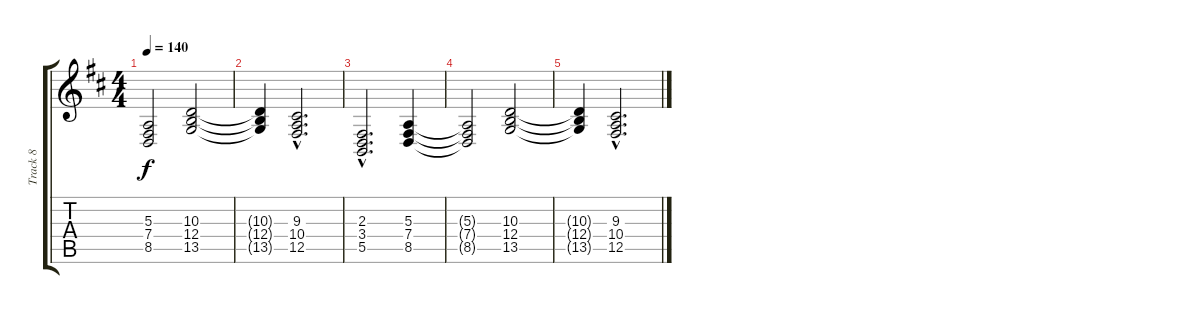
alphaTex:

\track ("Track 8" "Track 8") {instrument synthstrings1}
\staff {score tabs}
\tuning (Db4 Ab3 E3 B2 Gb2 B1) {hide}
\ts (4 4)
\tempo 140
\clef g2
\ks bminor
(5.3{t} 7.4{t} 8.5{t}).2{dy f} (10.3 12.4 13.5).2 |
(10.3{t} 12.4{t} 13.5{t}).4 (9.3{hac} 10.4{hac} 12.5{hac}).2{d} |
(2.3{hac} 3.4{hac} 5.5{hac}).2{d} (5.3 7.4 8.5).4 |
(5.3{t} 7.4{t} 8.5{t}).2 (10.3 12.4 13.5).2 |
(10.3{t} 12.4{t} 13.5{t}).4 (9.3{hac} 10.4{hac} 12.5{hac}).2{d}
